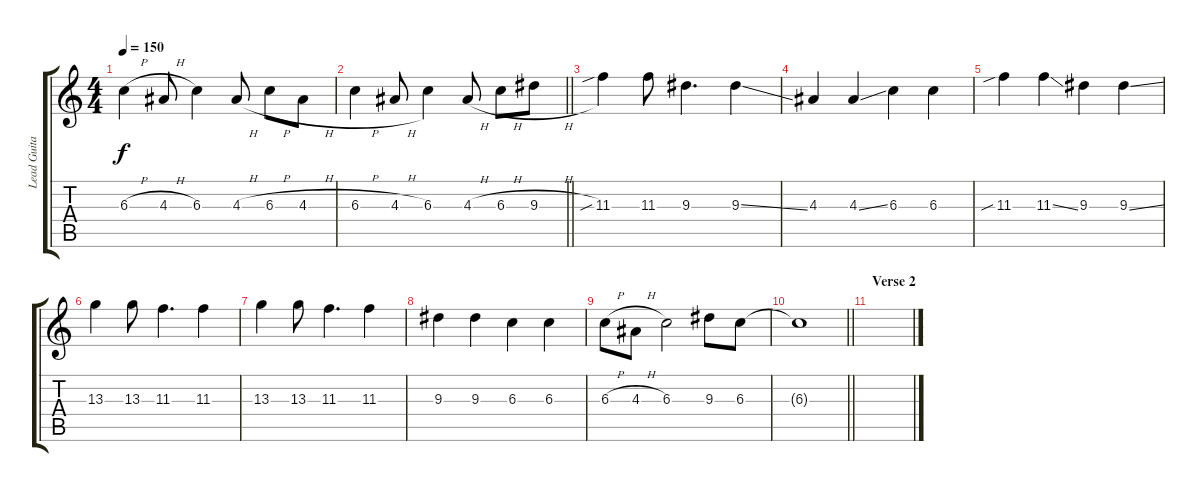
\track ("Lead Guitar 2" "Lead Guita") {instrument distortionguitar}
\staff {score tabs}
\tuning (Eb4 Bb3 Gb3 Db3 Ab2 Eb2) {hide}
\ts (4 4)
\tempo 150
\clef g2
\ks c
6.3{h}.4{dy f} 4.3{h}.8 6.3.4 4.3{h}.8 6.3{h}.8 4.3{h}.8 |
\barLineRight lightlight
6.3{h}.4 4.3{h}.8 6.3.4 4.3{h}.8 6.3{h}.8 9.3{h}.8 |
11.3{sib}.4 11.3.8 9.3.4{d} 9.3{ss}.4 |
4.3.4 4.3{ss}.4 6.3.4 6.3.4 |
11.3{sib}.4 11.3{ss}.4 9.3.4 9.3{ss}.4 |
13.3.4 13.3.8 11.3.4{d} 11.3.4 |
13.3.4 13.3.8 11.3.4{d} 11.3.4 |
9.3.4 9.3.4 6.3.4 6.3.4 |
6.3{h}.8 4.3{h}.8 6.3.2 9.3.8 6.3.8 |
\barLineRight lightlight
6.3{t}.1 |
\section ("" "Verse 2")
